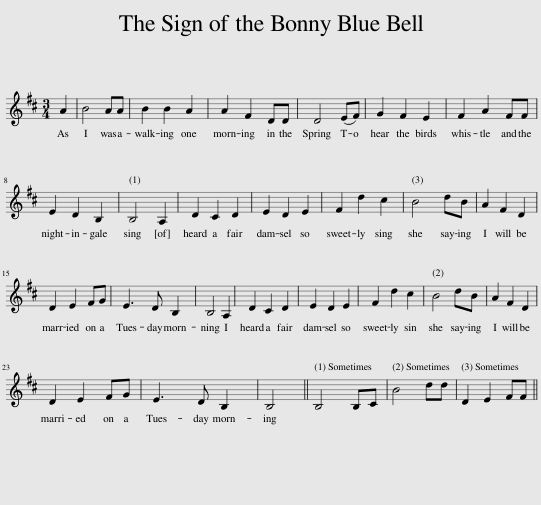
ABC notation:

X:1
L:1/8
M:3/4
I:linebreak $
K:D
V:1 treble
V:1
 A2 | B4 AA | B2 B2 A2 | A2 F2 DD | D4 (EF) | %5
 G2 F2 E2 | F2 A2 FF |$ E2 D2 B,2 | B,4 A,2 | D2 C2 D2 | %10
 E2 D2 E2 | F2 d2 c2 | B4 dB | A2 F2 D2 |$ D2 E2 FG | %15
 E3 D B,2 | B,4 A,2 | D2 C2 D2 | E2 D2 E2 | F2 d2 c2 | %20
 B4 dB | A2 F2 D2 |$ D2 E2 FG | E3 D B,2 | B,4 || %25
 B,4 B,C | B4 dd | D2 E2 FF || %28
